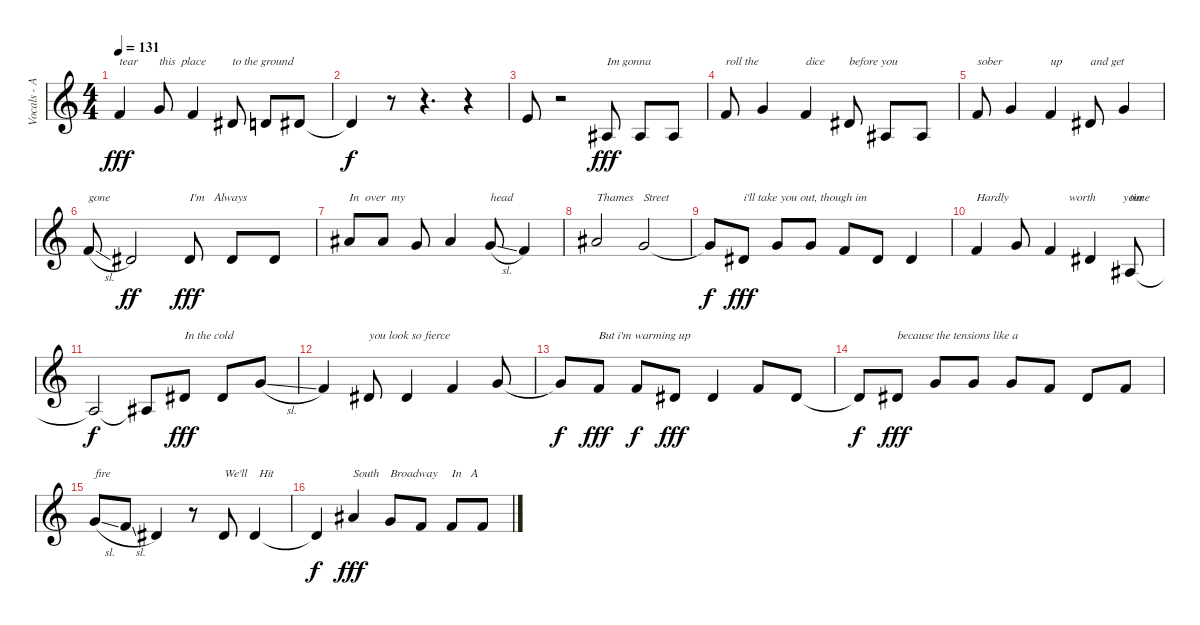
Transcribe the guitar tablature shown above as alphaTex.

\track ("Vocals - Alex" "Vocals - A") {instrument oboe}
\staff {score}
\tuning (E4 B3 G3 D3 A2 E2) {hide}
\ts (4 4)
\tempo 131
\clef g2
\ks c
6.2.4{txt "tear" dy fff} 8.2.8{txt "this  place"} 6.2.4 4.2.8{txt "to the ground"} 3.2.8 4.2.8 |
4.2{t}.4{dy f} r.8 r.4{d} r.4 |
0.1.8 r.2 3.3.8{txt "Im gonna" dy fff} 3.3.8 3.3.8 |
1.1.8{txt "roll the"} 3.1.4 1.1.4{txt "dice"} 4.2.8{txt "before you"} 3.3.8 3.3.8 |
1.1.8{txt "sober"} 3.1.4 1.1.4{txt "up"} 4.2.8{txt "and get"} 3.1.4 |
6.2{sl}.8{txt "gone"} 4.2.2{dy ff} 4.2.8{txt "I'm   Always" dy fff} 4.2.8 4.2.8 |
6.1.8{txt "In  over  my   "} 6.1.8 3.1.8 6.1.4 3.1{sl}.8{txt "head"} 1.1.4 |
6.1.2{txt "Thames "} 3.1.2{txt "Street"} |
3.1{t}.8{dy f} 4.2.8{txt "i'll take you out, though im" dy fff} 3.1.8 3.1.8 1.1.8 4.2.8 4.2.4 |
1.1.4{txt "Hardly                    worth         your  "} 3.1.8 1.1.4 4.2.4 3.3.8{txt "time"} |
3.3{t}.2{dy f} 3.3{t}.8 4.2.8{txt "In the cold" dy fff} 4.2.8 3.1{sl}.8 |
1.1.4 4.2.8{txt "you look so fierce"} 4.2.4 1.1.4 3.1.8 |
3.1{t}.8{dy f} 1.1.8{txt "But i'm warming up" dy fff} 1.1.8{dy f} 4.2.8{dy fff} 4.2.4 1.1.8 4.2.8 |
4.2{t}.8{dy f} 4.2.8{txt "because the tensions like a " dy fff} 3.1.8 3.1.8 3.1.8 1.1.8 4.2.8 1.1.8 |
8.2{sl}.8{txt "fire"} 6.2{sl}.8 4.2.4 r.8 4.2.8{txt "We'll    Hit"} 4.2.4 |
4.2{t}.4{dy f} 6.1.4{txt "South " dy fff} 3.1.8{txt "Broadway  "} 1.1.8 1.1.8{txt "In   A"} 1.1.8
